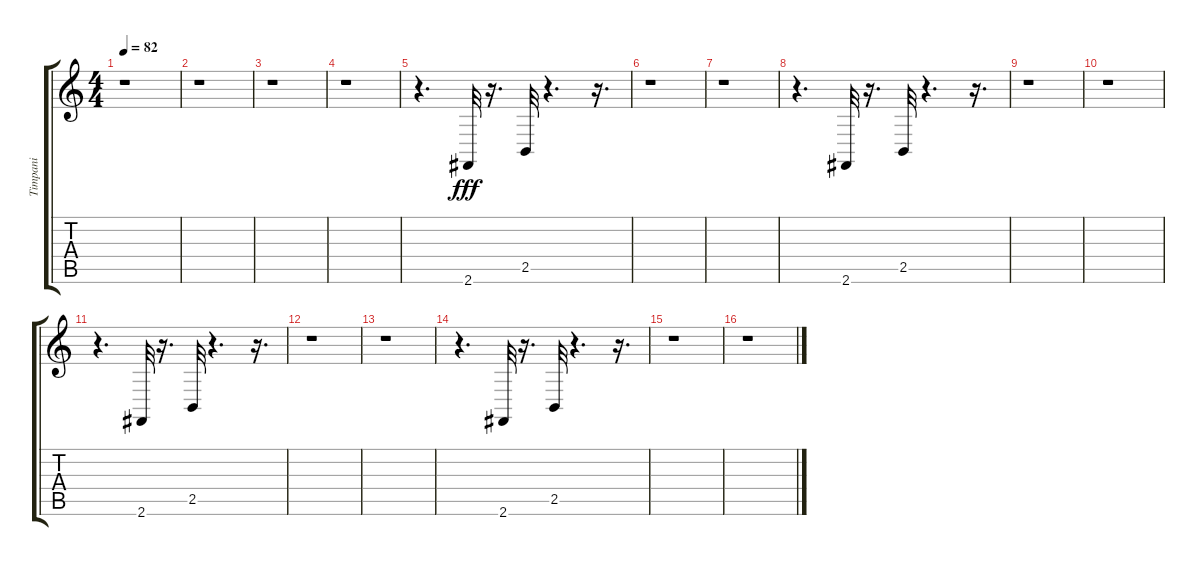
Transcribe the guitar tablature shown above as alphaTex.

\track ("Timpani" "Timpani") {instrument timpani}
\staff {score tabs}
\tuning (E4 B3 G3 D3 A2 E2) {hide}
\ts (4 4)
\tempo 82
\clef g2
\ks c
r.1{dy fff} |
r.1 |
r.1 |
r.1 |
r.4{d} 2.6.32 r.16{d} 2.5.32 r.4{d} r.16{d} |
r.1 |
r.1 |
r.4{d} 2.6.32 r.16{d} 2.5.32 r.4{d} r.16{d} |
r.1 |
r.1 |
r.4{d} 2.6.32 r.16{d} 2.5.32 r.4{d} r.16{d} |
r.1 |
r.1 |
r.4{d} 2.6.32 r.16{d} 2.5.32 r.4{d} r.16{d} |
r.1 |
r.1
